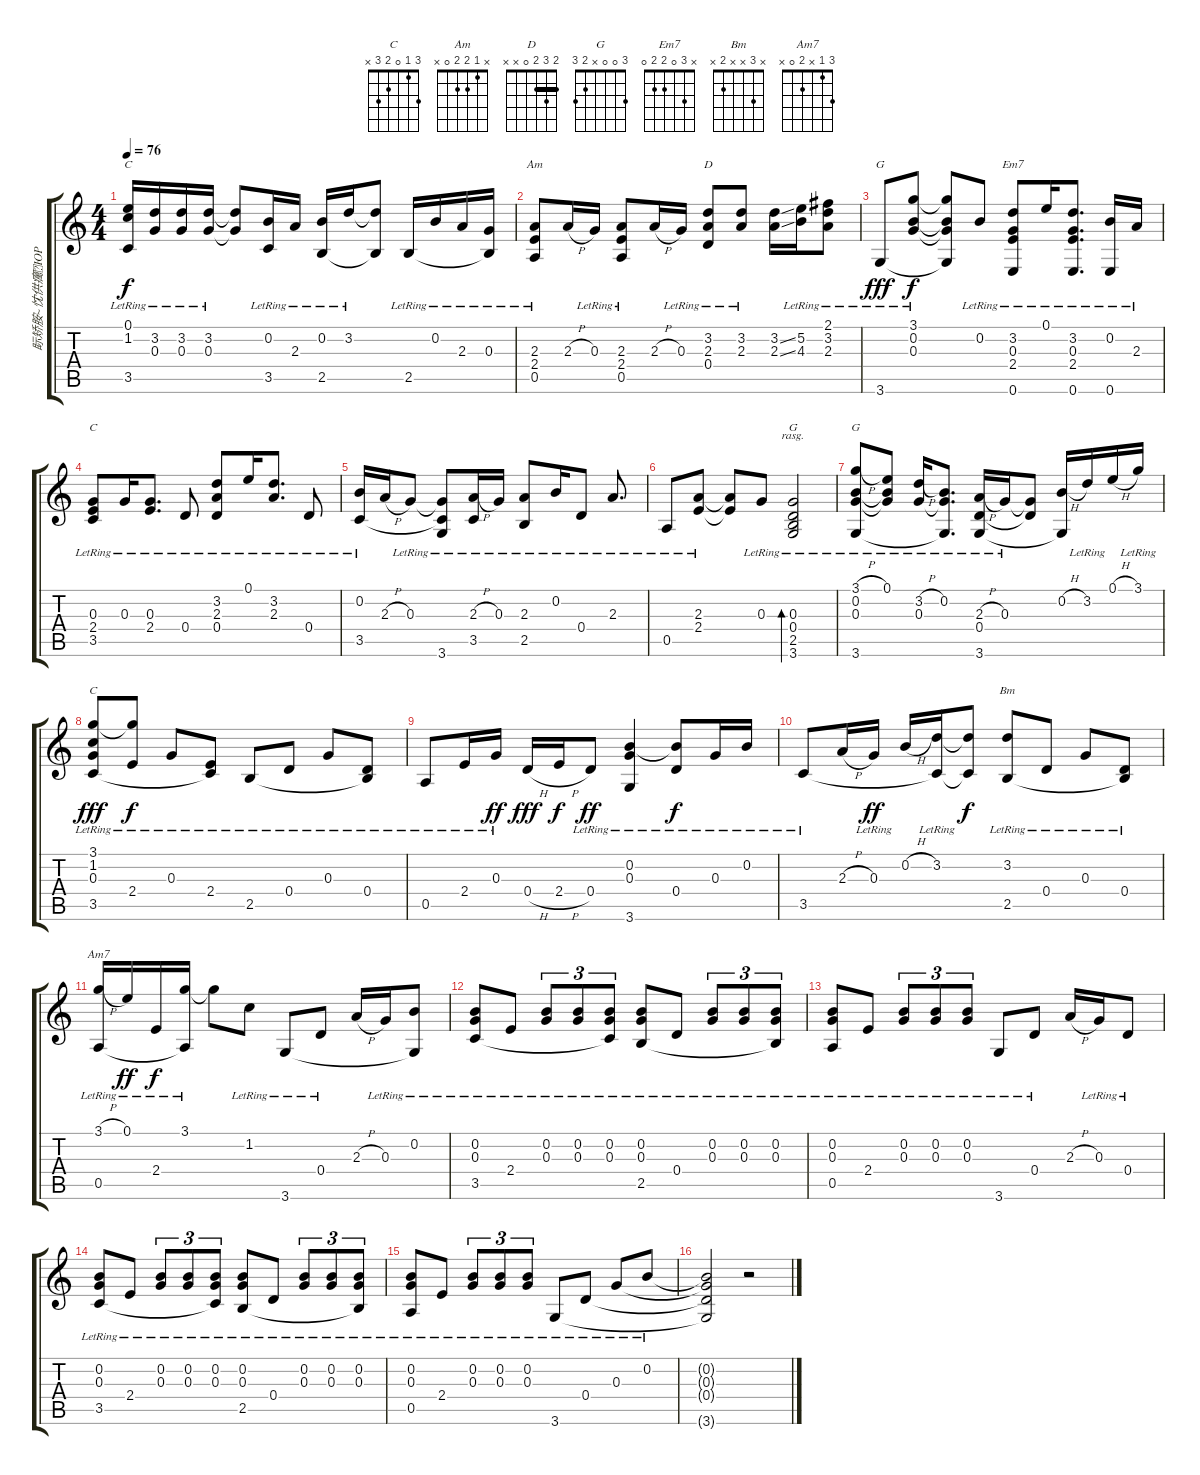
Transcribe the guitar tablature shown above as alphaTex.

\track ("眎矫胺~忱供癘ЮΡ" "眎矫胺~忱供癘ЮΡ") {instrument acousticguitarnylon}
\staff {score tabs}
\tuning (E4 B3 G3 D3 A2 E2) {hide}
\chord ("C" 0 1 x 2 3 x)
\chord ("Am" x 1 2 2 0 x)
\chord ("D" 2 3 2 0 x x) {barre 2}
\chord ("G" 3 x x x 2 3)
\chord ("Em7" x 3 0 2 2 0)
\chord ("C" x 1 0 2 3 x)
\chord ("G" 3 x 0 0 2 3)
\chord ("G" 3 0 0 x 2 3)
\chord ("C" 3 1 0 2 3 x)
\chord ("Bm" x 3 x x 2 x)
\chord ("Am7" 3 1 x 2 0 x)
\ts (4 4)
\tempo 76
\clef g2
\ks c
(0.1{lr} 1.2{lr} 3.5{lr}).16{ch "C" dy f} (3.2{lr} 0.3{lr}).16 (3.2{lr} 0.3{lr}).16 (3.2{lr} 0.3{lr}).16 (3.2{t} 0.3{t}).8 (0.2{lr} 3.5{lr}).16 2.3{lr}.16 (0.2{lr} 2.5{lr}).16 3.2{lr}.16 (3.2{t} 2.5{t}).8 2.5{lr}.16 0.2{lr}.16 2.3{lr}.16 (0.3{lr} 2.5{t}).16 |
(2.3{lr} 2.4{lr} 0.5{lr}).8{ch "Am"} 2.3{h}.16 0.3{lr}.16 (2.3{lr} 2.4{lr} 0.5{lr}).8 2.3{h}.16 0.3{lr}.16 (3.2{lr} 2.3{lr} 0.4{lr}).8{ch "D"} (3.2{lr} 2.3{lr}).8 (3.2{ss} 2.3{ss}).16 (5.2{lr} 4.3{lr}).16 (2.1{lr} 3.2{lr} 2.3{lr}).8 |
3.6{lr}.8{ch "G" dy fff} (3.1{lr} 0.2{lr} 0.3{lr}).8{dy f} (3.1{t} 0.2{t} 0.3{t} 3.6{t}).8 0.2{lr}.8 (3.2{lr} 0.3{lr} 2.4{lr} 0.6{lr}).8{ch "Em7"} 0.1{lr}.16 (3.2{lr} 0.3{lr} 2.4{lr} 0.6{lr}).8{d} (0.2{lr} 0.6{lr}).16 2.3{lr}.16 |
(0.3{lr} 2.4{lr} 3.5{lr}).8{ch "C"} 0.3{lr}.16 (0.3{lr} 2.4{lr}).8{d} 0.4{lr}.8 (3.2{lr} 2.3{lr} 0.4{lr}).8 0.1{lr}.16 (3.2{lr} 2.3{lr}).8{d} 0.4{lr}.8 |
(0.2{lr} 3.5{lr}).16 2.3{h}.16 0.3{lr}.8 (0.3{t} 3.5{t} 3.6{lr}).8 (2.3{h} 3.5{lr}).16 0.3{lr}.16 (2.3{lr} 2.5{lr}).8 0.2{lr}.16 0.4{lr}.8 2.3{lr}.8{d} |
0.5{lr}.8 (2.3{lr} 2.4{lr}).8 (2.3{t} 2.4{t}).8 0.3{lr}.8 (0.3{lr} 0.4{lr} 2.5{lr} 3.6{lr}).2{bd 240 ch "G" rasg ii} |
(3.1{h} 0.2{lr} 0.3{lr} 3.6{lr}).8{ch "G"} (0.1{lr} 0.2{t} 0.3{t}).8 (3.2{h} 0.3{lr}).16 (0.2{lr} 0.3{t} 3.6{t}).8{d} (2.3{h} 0.4{lr} 3.6{lr}).16 0.3{lr}.16 (0.3{t} 0.4{t}).8 (0.2{h} 3.6{t}).16 3.2{lr}.16 0.1{h}.16 3.1{lr}.16 |
(3.1{lr} 1.2{lr} 0.3{lr} 3.5{lr}).8{ch "C" dy fff} (3.1{t} 2.4{lr}).8{dy f} 0.3{lr}.8 (2.4{lr} 3.5{t}).8 2.5{lr}.8 0.4{lr}.8 0.3{lr}.8 (0.4{lr} 2.5{t}).8 |
0.5{lr}.8 2.4{lr}.16 0.3{lr}.16{dy ff} 0.4{h}.16{dy fff} 2.4{h}.16{dy f} 0.4{lr}.8{dy ff} (0.2{lr} 0.3{lr} 3.6{lr}).4 (0.2{t} 0.4{lr}).8{dy f} 0.3{lr}.16 0.2{lr}.16 |
3.5{lr}.8 2.3{h}.16 0.3{lr}.16{dy ff} 0.2{h}.16 (3.2{lr} 3.5{t}).16 (3.2{t} 3.5{t}).8{dy f} (3.2{lr} 2.5{lr}).8{ch "Bm"} 0.4{lr}.8 0.3{lr}.8 (0.4{lr} 2.5{t}).8 |
(3.1{h} 0.5{lr}).16{ch "Am7"} 0.1{lr}.16{dy ff} 2.4{lr}.16{dy f} (3.1{lr} 0.5{t}).16 3.1{t}.8 1.2{lr}.8 3.6{lr}.8 0.4{lr}.8 2.3{h}.16 0.3{lr}.16 (0.2{lr} 3.6{t}).8 |
(0.2{lr} 0.3{lr} 3.5{lr}).8 2.4{lr}.8 (0.2{lr} 0.3{lr}).8{tu (3 2)} (0.2{lr} 0.3{lr}).8{tu (3 2)} (0.2{lr} 0.3{lr} 3.5{t}).8{tu (3 2)} (0.2{lr} 0.3{lr} 2.5{lr}).8 0.4{lr}.8 (0.2{lr} 0.3{lr}).8{tu (3 2)} (0.2{lr} 0.3{lr}).8{tu (3 2)} (0.2{lr} 0.3{lr} 2.5{t}).8{tu (3 2)} |
(0.2{lr} 0.3{lr} 0.5{lr}).8 2.4{lr}.8 (0.2{lr} 0.3{lr}).8{tu (3 2)} (0.2{lr} 0.3{lr}).8{tu (3 2)} (0.2{lr} 0.3{lr}).8{tu (3 2)} 3.6{lr}.8 0.4{lr}.8 2.3{h}.16 0.3{lr}.16 0.4{lr}.8 |
(0.2{lr} 0.3{lr} 3.5{lr}).8 2.4{lr}.8 (0.2{lr} 0.3{lr}).8{tu (3 2)} (0.2{lr} 0.3{lr}).8{tu (3 2)} (0.2{lr} 0.3{lr} 3.5{t}).8{tu (3 2)} (0.2{lr} 0.3{lr} 2.5{lr}).8 0.4{lr}.8 (0.2{lr} 0.3{lr}).8{tu (3 2)} (0.2{lr} 0.3{lr}).8{tu (3 2)} (0.2{lr} 0.3{lr} 2.5{t}).8{tu (3 2)} |
(0.2{lr} 0.3{lr} 0.5{lr}).8 2.4{lr}.8 (0.2{lr} 0.3{lr}).8{tu (3 2)} (0.2{lr} 0.3{lr}).8{tu (3 2)} (0.2{lr} 0.3{lr}).8{tu (3 2)} 3.6{lr}.8 0.4{lr}.8 0.3{lr}.8 0.2{lr}.8 |
(0.2{t} 0.3{t} 0.4{t} 3.6{t}).2 r.2
